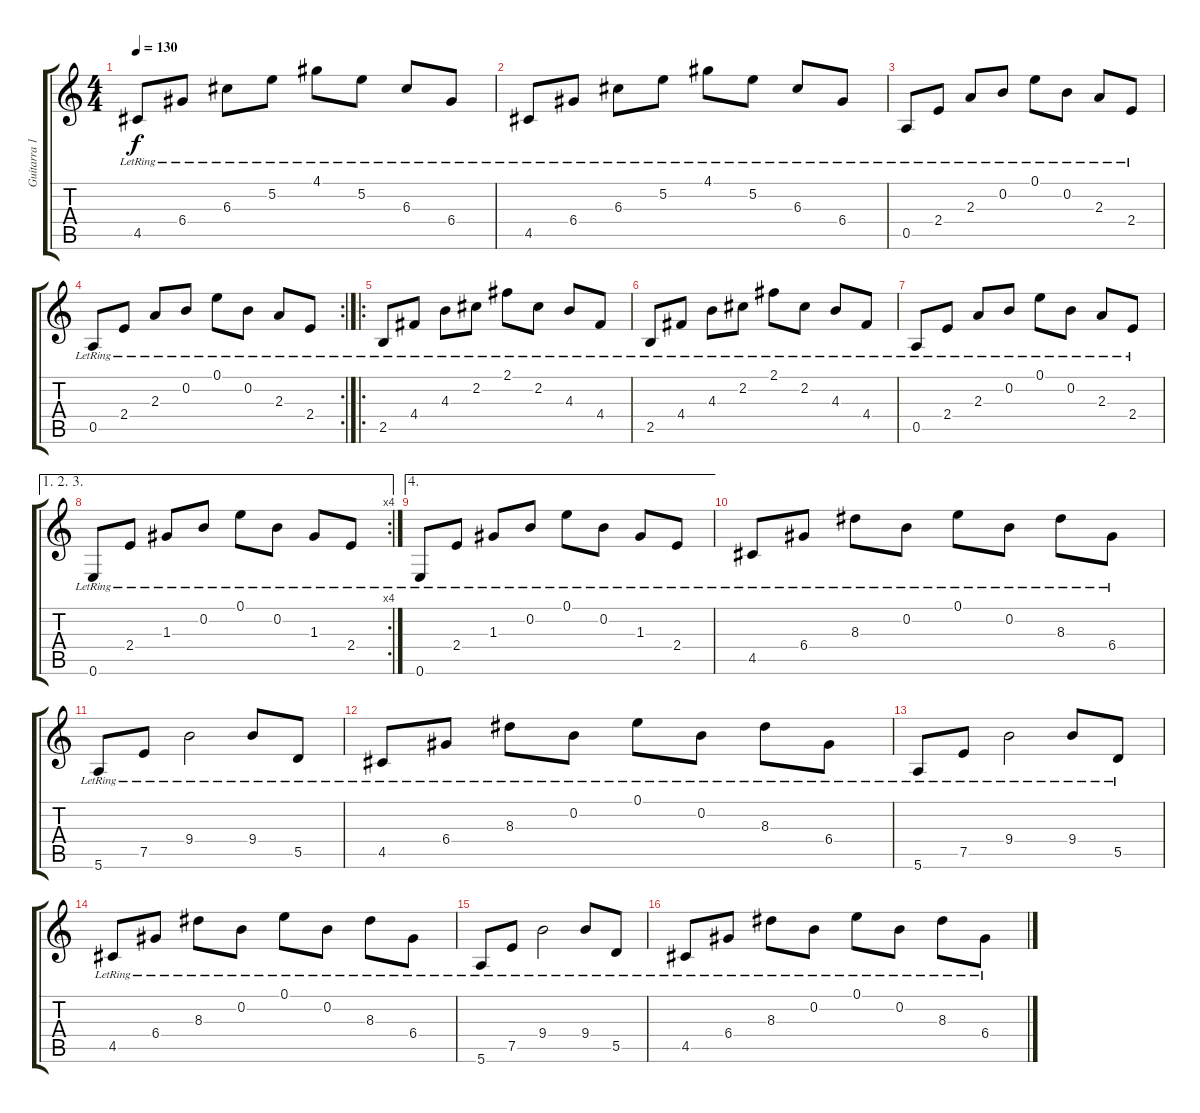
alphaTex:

\track ("Guitarra 1" "Guitarra 1") {instrument acousticguitarsteel}
\staff {score tabs}
\tuning (E4 B3 G3 D3 A2 E2) {hide}
\ts (4 4)
\tempo 130
\clef g2
\ks c
4.5{lr}.8{dy f} 6.4{lr}.8 6.3{lr}.8 5.2{lr}.8 4.1{lr}.8 5.2{lr}.8 6.3{lr}.8 6.4{lr}.8 |
4.5{lr}.8 6.4{lr}.8 6.3{lr}.8 5.2{lr}.8 4.1{lr}.8 5.2{lr}.8 6.3{lr}.8 6.4{lr}.8 |
0.5{lr}.8 2.4{lr}.8 2.3{lr}.8 0.2{lr}.8 0.1{lr}.8 0.2{lr}.8 2.3{lr}.8 2.4{lr}.8 |
\rc 2
0.5{lr}.8 2.4{lr}.8 2.3{lr}.8 0.2{lr}.8 0.1{lr}.8 0.2{lr}.8 2.3{lr}.8 2.4{lr}.8 |
\ro
2.5{lr}.8 4.4{lr}.8 4.3{lr}.8 2.2{lr}.8 2.1{lr}.8 2.2{lr}.8 4.3{lr}.8 4.4{lr}.8 |
2.5{lr}.8 4.4{lr}.8 4.3{lr}.8 2.2{lr}.8 2.1{lr}.8 2.2{lr}.8 4.3{lr}.8 4.4{lr}.8 |
0.5{lr}.8 2.4{lr}.8 2.3{lr}.8 0.2{lr}.8 0.1{lr}.8 0.2{lr}.8 2.3{lr}.8 2.4{lr}.8 |
\ae (1 2 3)
\rc 4
0.6{lr}.8 2.4{lr}.8 1.3{lr}.8 0.2{lr}.8 0.1{lr}.8 0.2{lr}.8 1.3{lr}.8 2.4{lr}.8 |
\ae 4
0.6{lr}.8 2.4{lr}.8 1.3{lr}.8 0.2{lr}.8 0.1{lr}.8 0.2{lr}.8 1.3{lr}.8 2.4{lr}.8 |
4.5{lr}.8 6.4{lr}.8 8.3{lr}.8 0.2{lr}.8 0.1{lr}.8 0.2{lr}.8 8.3{lr}.8 6.4{lr}.8 |
5.6{lr}.8 7.5{lr}.8 9.4{lr}.2 9.4{lr}.8 5.5{lr}.8 |
4.5{lr}.8 6.4{lr}.8 8.3{lr}.8 0.2{lr}.8 0.1{lr}.8 0.2{lr}.8 8.3{lr}.8 6.4{lr}.8 |
5.6{lr}.8 7.5{lr}.8 9.4{lr}.2 9.4{lr}.8 5.5{lr}.8 |
4.5{lr}.8 6.4{lr}.8 8.3{lr}.8 0.2{lr}.8 0.1{lr}.8 0.2{lr}.8 8.3{lr}.8 6.4{lr}.8 |
5.6{lr}.8 7.5{lr}.8 9.4{lr}.2 9.4{lr}.8 5.5{lr}.8 |
4.5{lr}.8 6.4{lr}.8 8.3{lr}.8 0.2{lr}.8 0.1{lr}.8 0.2{lr}.8 8.3{lr}.8 6.4{lr}.8
